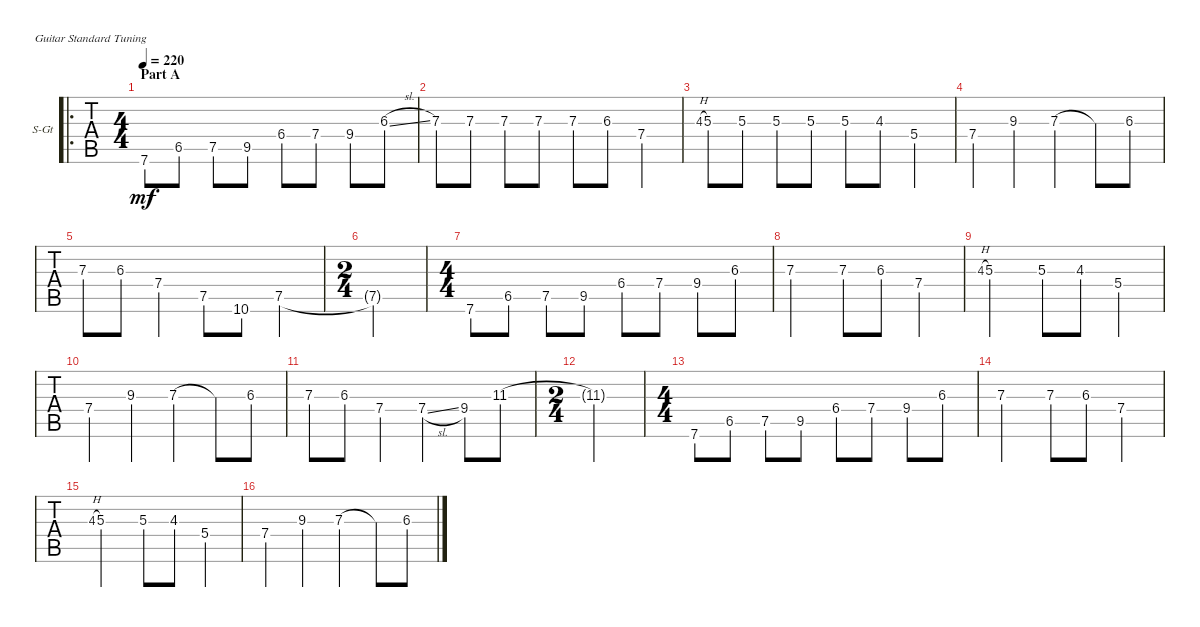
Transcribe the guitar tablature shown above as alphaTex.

\defaultSystemsLayout 4
\bracketExtendMode groupsimilarinstruments
\firstSystemTrackNameOrientation horizontal
\otherSystemsTrackNameOrientation horizontal
\track ("Steel Guitar" "S-Gt") {instrument acousticguitarsteel}
\staff {tabs}
\tuning (E4 B3 G3 D3 A2 E2)
\ro
\ts (4 4)
\section ("" "Part A")
\tempo 220
\clef g2
\ks c
7.6.8{dy mf instrument acousticguitarsteel} 6.5.8 7.5.8 9.5.8 6.4.8 7.4.8 9.4.8 6.3{sl}.8 |
7.3{ac}.8 7.3.8 7.3.8 7.3.8 7.3.8 6.3.8 7.4.4 |
4.3{h}.8{gr} 5.3{ac}.8 5.3.8 5.3.8 5.3.8 5.3.8 4.3.8 5.4.4 |
7.4{ac}.4 9.3.4 7.3{ac}.4 7.3{t}.8 6.3.8 |
7.3.8 6.3.8 7.4.4 7.5.8 10.6.8 7.5{hac}.4 |
\ts (2 4)
7.5{t}.2 |
\ts (4 4)
7.6.8 6.5.8 7.5.8 9.5.8 6.4.8 7.4.8 9.4.8 6.3.8 |
7.3{ac}.2 7.3.8 6.3.8 7.4.4 |
4.3{h}.8{gr} 5.3{ac}.2 5.3.8 4.3.8 5.4.4 |
7.4{ac}.4 9.3.4 7.3{ac}.4 7.3{t}.8 6.3.8 |
7.3.8 6.3.8 7.4.4 7.4{sl}.4 9.4.8 11.3.8 |
\ts (2 4)
11.3{t}.2 |
\ts (4 4)
7.6.8 6.5.8 7.5.8 9.5.8 6.4.8 7.4.8 9.4.8 6.3.8 |
7.3{ac}.2 7.3.8 6.3.8 7.4.4 |
4.3{h}.8{gr} 5.3{ac}.2 5.3.8 4.3.8 5.4.4 |
7.4{ac}.4 9.3.4 7.3.4 7.3{t}.8 6.3.8
